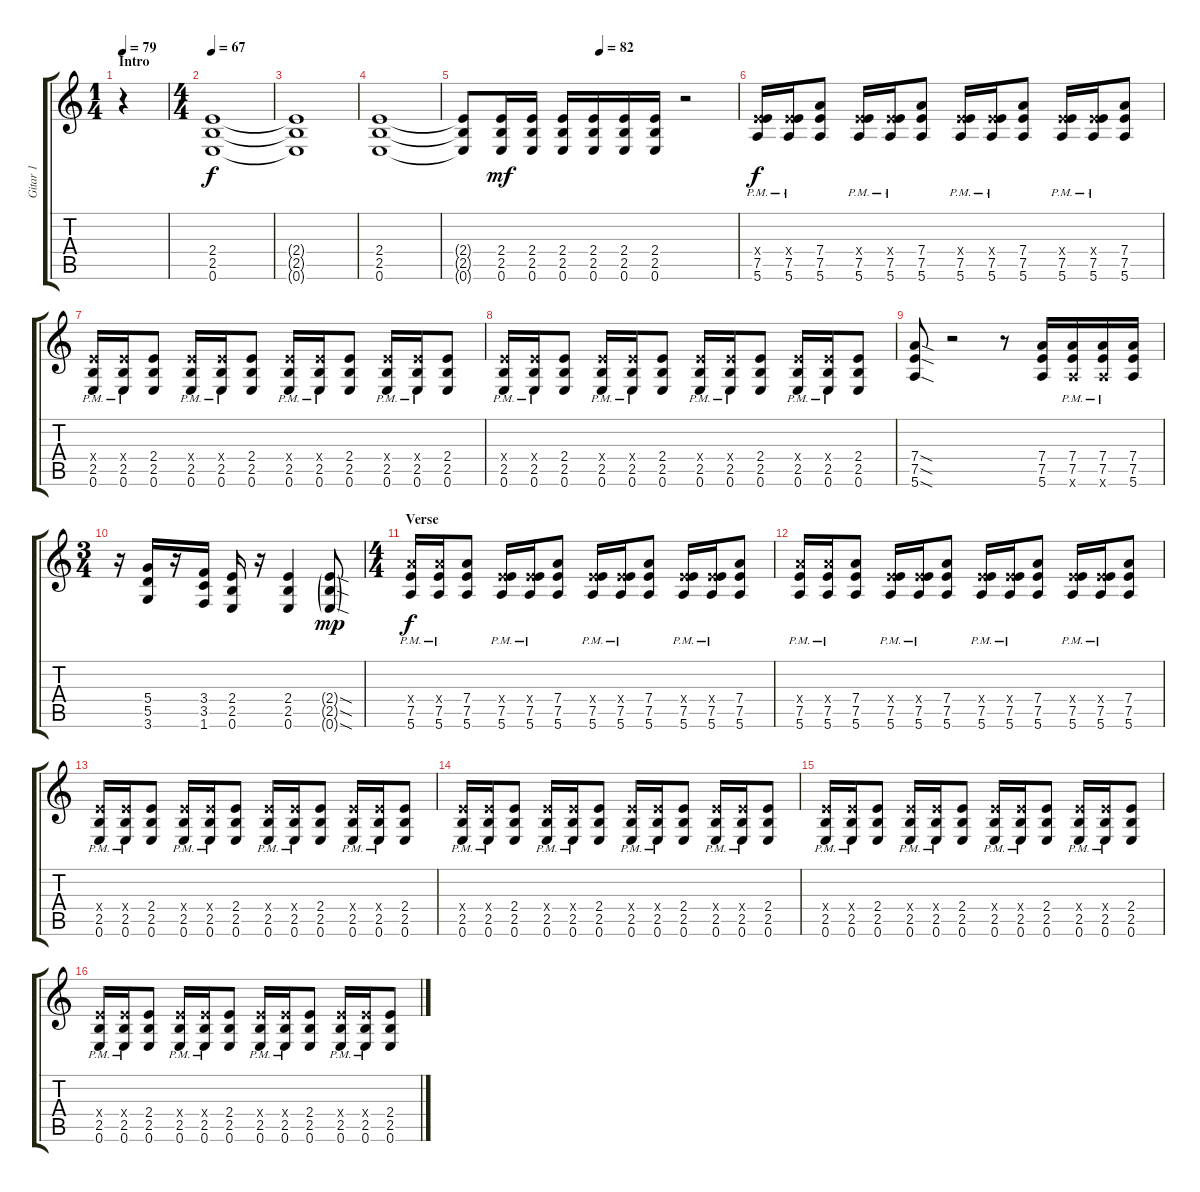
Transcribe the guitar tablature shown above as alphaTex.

\track ("Gitar 1" "Gitar 1") {instrument distortionguitar}
\staff {score tabs}
\tuning (E4 B3 G3 D3 A2 E2) {hide}
\ts (1 4)
\section ("" "Intro")
\tempo 79
\clef g2
\ks c
r.4{dy f instrument distortionguitar} |
\ts (4 4)
\tempo 67
(2.4 2.5 0.6).1 |
(2.4{t} 2.5{t} 0.6{t}).1 |
(2.4 2.5 0.6).1 |
\tempo (82 0.5)
(2.4{t} 2.5{t} 0.6{t}).8 (2.4 2.5 0.6).16{dy mf} (2.4 2.5 0.6).16 (2.4 2.5 0.6).16 (2.4 2.5 0.6).16 (2.4 2.5 0.6).16 (2.4 2.5 0.6).16 r.2 |
(2.4{x} 7.5{pm} 5.6{pm}).16{dy f} (2.4{x} 7.5{pm} 5.6{pm}).16 (7.4 7.5 5.6).8 (2.4{x} 7.5{pm} 5.6{pm}).16 (2.4{x} 7.5{pm} 5.6{pm}).16 (7.4 7.5 5.6).8 (2.4{x} 7.5{pm} 5.6{pm}).16 (2.4{x} 7.5{pm} 5.6{pm}).16 (7.4 7.5 5.6).8 (2.4{x} 7.5{pm} 5.6{pm}).16 (2.4{x} 7.5{pm} 5.6{pm}).16 (7.4 7.5 5.6).8 |
(2.4{x} 2.5{pm} 0.6{pm}).16 (2.4{x} 2.5{pm} 0.6{pm}).16 (2.4 2.5 0.6).8 (2.4{x} 2.5{pm} 0.6{pm}).16 (2.4{x} 2.5{pm} 0.6{pm}).16 (2.4 2.5 0.6).8 (2.4{x} 2.5{pm} 0.6{pm}).16 (2.4{x} 2.5{pm} 0.6{pm}).16 (2.4 2.5 0.6).8 (2.4{x} 2.5{pm} 0.6{pm}).16 (2.4{x} 2.5{pm} 0.6{pm}).16 (2.4 2.5 0.6).8 |
(2.4{x} 2.5{pm} 0.6{pm}).16 (2.4{x} 2.5{pm} 0.6{pm}).16 (2.4 2.5 0.6).8 (2.4{x} 2.5{pm} 0.6{pm}).16 (2.4{x} 2.5{pm} 0.6{pm}).16 (2.4 2.5 0.6).8 (2.4{x} 2.5{pm} 0.6{pm}).16 (2.4{x} 2.5{pm} 0.6{pm}).16 (2.4 2.5 0.6).8 (2.4{x} 2.5{pm} 0.6{pm}).16 (2.4{x} 2.5{pm} 0.6{pm}).16 (2.4 2.5 0.6).8 |
(7.4{sod} 7.5{sod} 5.6{sod}).8 r.2 r.8 (7.4 7.5 5.6).16 (7.4{pm} 7.5{pm} 5.6{x}).16 (7.4{pm} 7.5{pm} 5.6{x}).16 (7.4 7.5 5.6).16 |
\ts (3 4)
r.16 (5.4 5.5 3.6).16 r.16 (3.4 3.5 1.6).16 (2.4 2.5 0.6).16 r.16 (2.4 2.5 0.6).4 (2.4{sod g} 2.5{sod g} 0.6{sod g}).8{dy mp} |
\ts (4 4)
\section ("" "Verse ")
(7.4{x} 7.5{pm} 5.6{pm}).16{dy f} (7.4{x} 7.5{pm} 5.6{pm}).16 (7.4 7.5 5.6).8 (2.4{x} 7.5{pm} 5.6{pm}).16 (2.4{x} 7.5{pm} 5.6{pm}).16 (7.4 7.5 5.6).8 (2.4{x} 7.5{pm} 5.6{pm}).16 (2.4{x} 7.5{pm} 5.6{pm}).16 (7.4 7.5 5.6).8 (2.4{x} 7.5{pm} 5.6{pm}).16 (2.4{x} 7.5{pm} 5.6{pm}).16 (7.4 7.5 5.6).8 |
(7.4{x} 7.5{pm} 5.6{pm}).16 (7.4{x} 7.5{pm} 5.6{pm}).16 (7.4 7.5 5.6).8 (2.4{x} 7.5{pm} 5.6{pm}).16 (2.4{x} 7.5{pm} 5.6{pm}).16 (7.4 7.5 5.6).8 (2.4{x} 7.5{pm} 5.6{pm}).16 (2.4{x} 7.5{pm} 5.6{pm}).16 (7.4 7.5 5.6).8 (2.4{x} 7.5{pm} 5.6{pm}).16 (2.4{x} 7.5{pm} 5.6{pm}).16 (7.4 7.5 5.6).8 |
(2.4{x} 2.5{pm} 0.6{pm}).16 (2.4{x} 2.5{pm} 0.6{pm}).16 (2.4 2.5 0.6).8 (2.4{x} 2.5{pm} 0.6{pm}).16 (2.4{x} 2.5{pm} 0.6{pm}).16 (2.4 2.5 0.6).8 (2.4{x} 2.5{pm} 0.6{pm}).16 (2.4{x} 2.5{pm} 0.6{pm}).16 (2.4 2.5 0.6).8 (2.4{x} 2.5{pm} 0.6{pm}).16 (2.4{x} 2.5{pm} 0.6{pm}).16 (2.4 2.5 0.6).8 |
(2.4{x} 2.5{pm} 0.6{pm}).16 (2.4{x} 2.5{pm} 0.6{pm}).16 (2.4 2.5 0.6).8 (2.4{x} 2.5{pm} 0.6{pm}).16 (2.4{x} 2.5{pm} 0.6{pm}).16 (2.4 2.5 0.6).8 (2.4{x} 2.5{pm} 0.6{pm}).16 (2.4{x} 2.5{pm} 0.6{pm}).16 (2.4 2.5 0.6).8 (2.4{x} 2.5{pm} 0.6{pm}).16 (2.4{x} 2.5{pm} 0.6{pm}).16 (2.4 2.5 0.6).8 |
\section ("" "")
(2.4{x} 2.5{pm} 0.6{pm}).16 (2.4{x} 2.5{pm} 0.6{pm}).16 (2.4 2.5 0.6).8 (2.4{x} 2.5{pm} 0.6{pm}).16 (2.4{x} 2.5{pm} 0.6{pm}).16 (2.4 2.5 0.6).8 (2.4{x} 2.5{pm} 0.6{pm}).16 (2.4{x} 2.5{pm} 0.6{pm}).16 (2.4 2.5 0.6).8 (2.4{x} 2.5{pm} 0.6{pm}).16 (2.4{x} 2.5{pm} 0.6{pm}).16 (2.4 2.5 0.6).8 |
(2.4{x} 2.5{pm} 0.6{pm}).16 (2.4{x} 2.5{pm} 0.6{pm}).16 (2.4 2.5 0.6).8 (2.4{x} 2.5{pm} 0.6{pm}).16 (2.4{x} 2.5{pm} 0.6{pm}).16 (2.4 2.5 0.6).8 (2.4{x} 2.5{pm} 0.6{pm}).16 (2.4{x} 2.5{pm} 0.6{pm}).16 (2.4 2.5 0.6).8 (2.4{x} 2.5{pm} 0.6{pm}).16 (2.4{x} 2.5{pm} 0.6{pm}).16 (2.4 2.5 0.6).8
